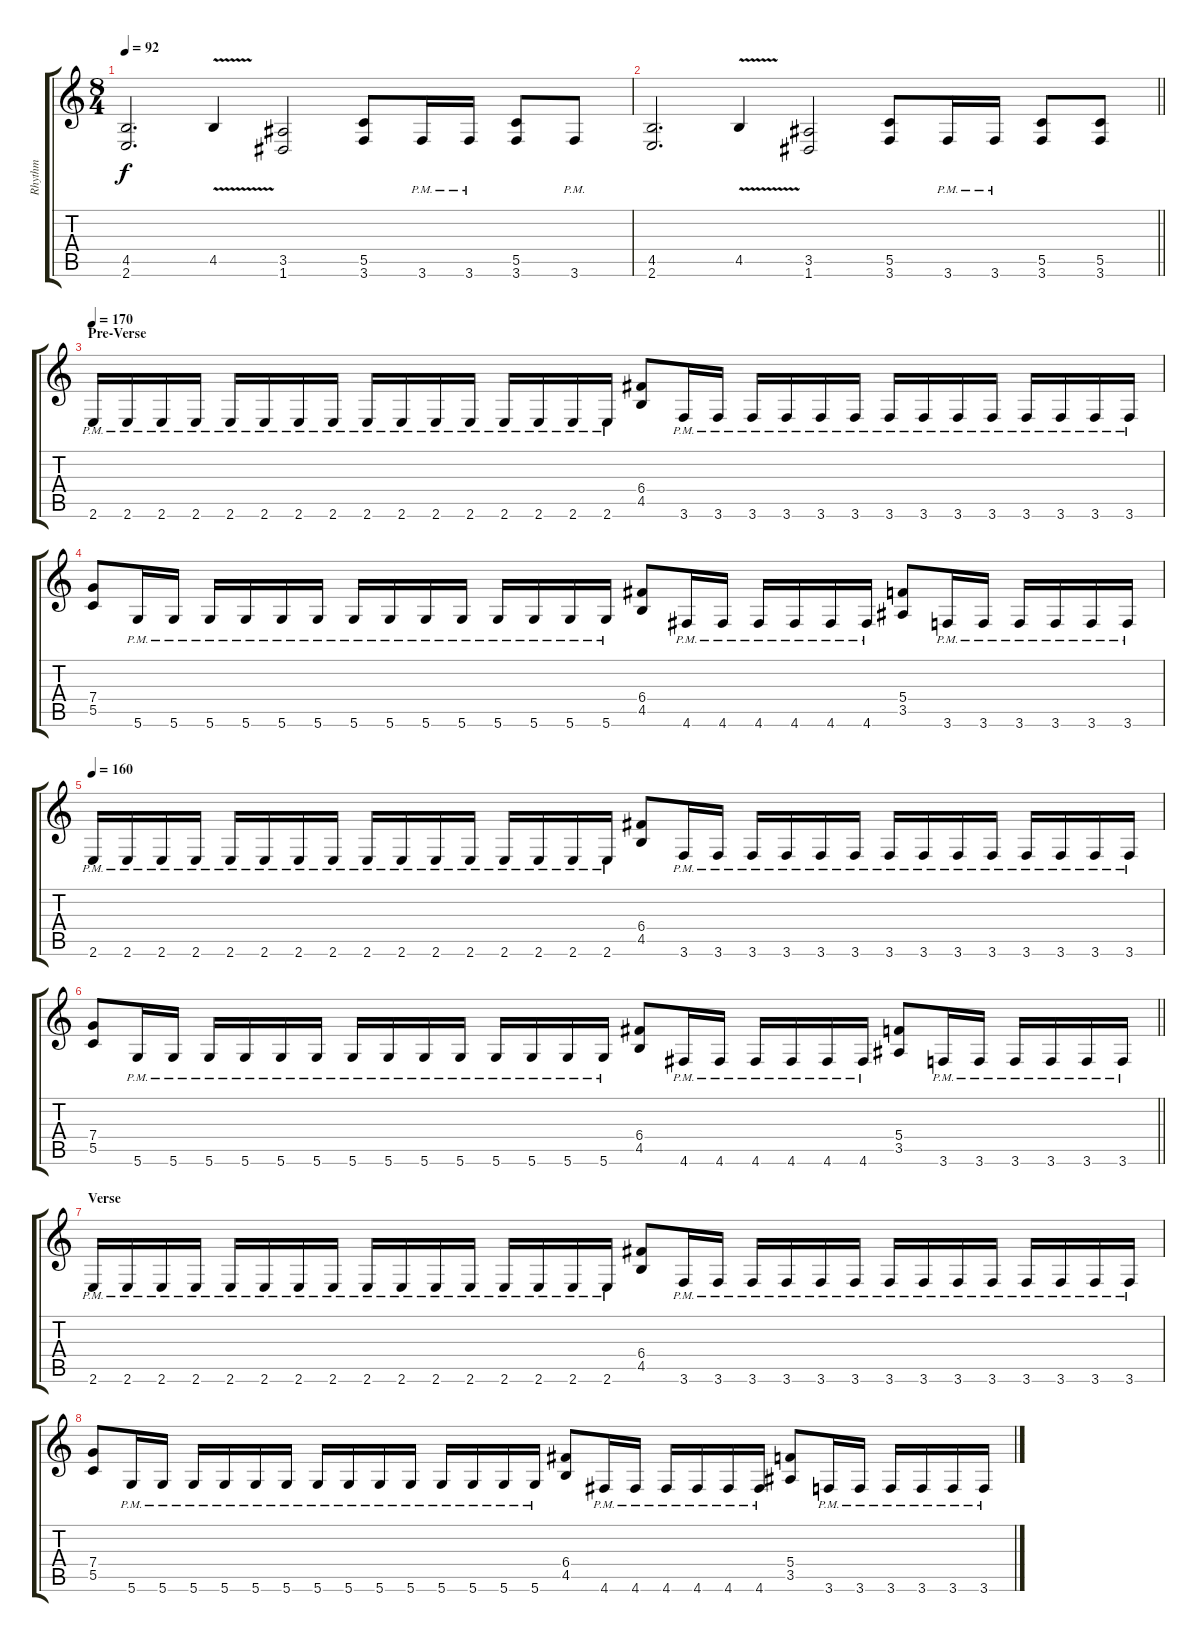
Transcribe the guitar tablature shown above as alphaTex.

\track ("Rhythm" "Rhythm") {instrument overdrivenguitar}
\staff {score tabs}
\tuning (D4 A3 F3 C3 G2 D2) {hide}
\ts (8 4)
\tempo 92
\clef g2
\ks c
(4.5 2.6).2{d dy f} 4.5{v}.4 (3.5 1.6).2 (5.5 3.6).8 3.6{pm}.16 3.6{pm}.16 (5.5 3.6).8 3.6{pm}.8 |
\barLineRight lightlight
(4.5 2.6).2{d} 4.5{v}.4 (3.5 1.6).2 (5.5 3.6).8 3.6{pm}.16 3.6{pm}.16 (5.5 3.6).8 (5.5 3.6).8 |
\section ("" "Pre-Verse")
\tempo 170
2.6{pm}.16 2.6{pm}.16 2.6{pm}.16 2.6{pm}.16 2.6{pm}.16 2.6{pm}.16 2.6{pm}.16 2.6{pm}.16 2.6{pm}.16 2.6{pm}.16 2.6{pm}.16 2.6{pm}.16 2.6{pm}.16 2.6{pm}.16 2.6{pm}.16 2.6{pm}.16 (6.4 4.5).8 3.6{pm}.16 3.6{pm}.16 3.6{pm}.16 3.6{pm}.16 3.6{pm}.16 3.6{pm}.16 3.6{pm}.16 3.6{pm}.16 3.6{pm}.16 3.6{pm}.16 3.6{pm}.16 3.6{pm}.16 3.6{pm}.16 3.6{pm}.16 |
(7.4 5.5).8 5.6{pm}.16 5.6{pm}.16 5.6{pm}.16 5.6{pm}.16 5.6{pm}.16 5.6{pm}.16 5.6{pm}.16 5.6{pm}.16 5.6{pm}.16 5.6{pm}.16 5.6{pm}.16 5.6{pm}.16 5.6{pm}.16 5.6{pm}.16 (6.4 4.5).8 4.6{pm}.16 4.6{pm}.16 4.6{pm}.16 4.6{pm}.16 4.6{pm}.16 4.6{pm}.16 (5.4 3.5).8 3.6{pm}.16 3.6{pm}.16 3.6{pm}.16 3.6{pm}.16 3.6{pm}.16 3.6{pm}.16 |
\tempo 160
2.6{pm}.16 2.6{pm}.16 2.6{pm}.16 2.6{pm}.16 2.6{pm}.16 2.6{pm}.16 2.6{pm}.16 2.6{pm}.16 2.6{pm}.16 2.6{pm}.16 2.6{pm}.16 2.6{pm}.16 2.6{pm}.16 2.6{pm}.16 2.6{pm}.16 2.6{pm}.16 (6.4 4.5).8 3.6{pm}.16 3.6{pm}.16 3.6{pm}.16 3.6{pm}.16 3.6{pm}.16 3.6{pm}.16 3.6{pm}.16 3.6{pm}.16 3.6{pm}.16 3.6{pm}.16 3.6{pm}.16 3.6{pm}.16 3.6{pm}.16 3.6{pm}.16 |
\barLineRight lightlight
(7.4 5.5).8 5.6{pm}.16 5.6{pm}.16 5.6{pm}.16 5.6{pm}.16 5.6{pm}.16 5.6{pm}.16 5.6{pm}.16 5.6{pm}.16 5.6{pm}.16 5.6{pm}.16 5.6{pm}.16 5.6{pm}.16 5.6{pm}.16 5.6{pm}.16 (6.4 4.5).8 4.6{pm}.16 4.6{pm}.16 4.6{pm}.16 4.6{pm}.16 4.6{pm}.16 4.6{pm}.16 (5.4 3.5).8 3.6{pm}.16 3.6{pm}.16 3.6{pm}.16 3.6{pm}.16 3.6{pm}.16 3.6{pm}.16 |
\section ("" "Verse")
2.6{pm}.16 2.6{pm}.16 2.6{pm}.16 2.6{pm}.16 2.6{pm}.16 2.6{pm}.16 2.6{pm}.16 2.6{pm}.16 2.6{pm}.16 2.6{pm}.16 2.6{pm}.16 2.6{pm}.16 2.6{pm}.16 2.6{pm}.16 2.6{pm}.16 2.6{pm}.16 (6.4 4.5).8 3.6{pm}.16 3.6{pm}.16 3.6{pm}.16 3.6{pm}.16 3.6{pm}.16 3.6{pm}.16 3.6{pm}.16 3.6{pm}.16 3.6{pm}.16 3.6{pm}.16 3.6{pm}.16 3.6{pm}.16 3.6{pm}.16 3.6{pm}.16 |
(7.4 5.5).8 5.6{pm}.16 5.6{pm}.16 5.6{pm}.16 5.6{pm}.16 5.6{pm}.16 5.6{pm}.16 5.6{pm}.16 5.6{pm}.16 5.6{pm}.16 5.6{pm}.16 5.6{pm}.16 5.6{pm}.16 5.6{pm}.16 5.6{pm}.16 (6.4 4.5).8 4.6{pm}.16 4.6{pm}.16 4.6{pm}.16 4.6{pm}.16 4.6{pm}.16 4.6{pm}.16 (5.4 3.5).8 3.6{pm}.16 3.6{pm}.16 3.6{pm}.16 3.6{pm}.16 3.6{pm}.16 3.6{pm}.16
